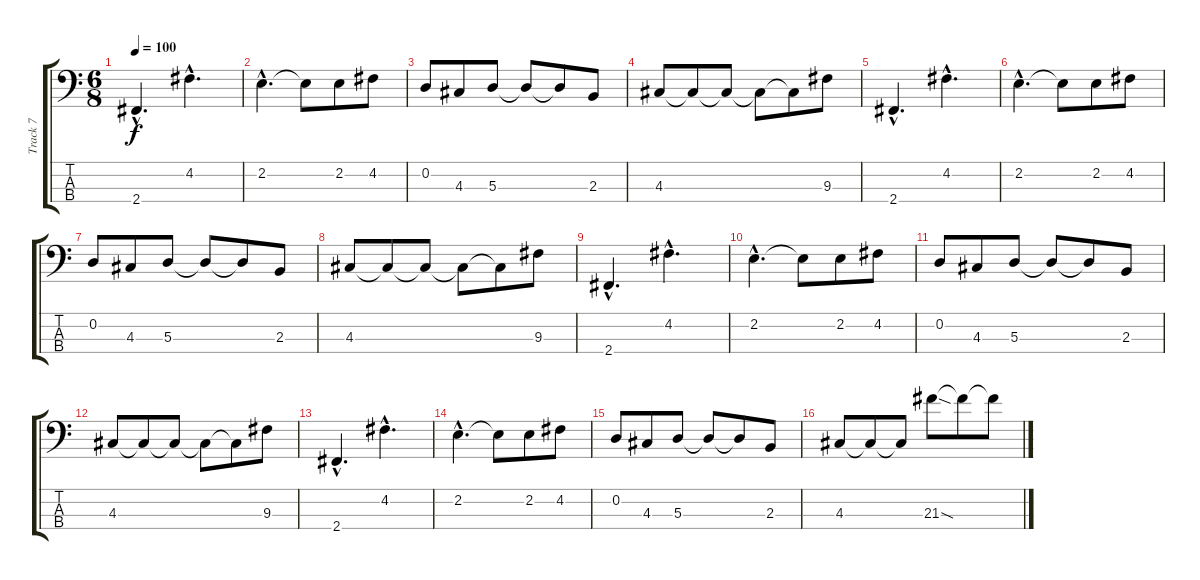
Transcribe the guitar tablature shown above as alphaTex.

\track ("Track 7" "Track 7") {instrument electricbassfinger}
\staff {score tabs}
\tuning (G2 D2 A1 E1) {hide}
\ts (6 8)
\tempo 100
\clef f4
\ks c
2.4{hac}.4{d dy f} 4.2{hac}.4{d} |
2.2{hac}.4{d} 2.2{t}.8 2.2.8 4.2.8 |
0.2.8 4.3.8 5.3.8 5.3{t}.8 5.3{t}.8 2.3.8 |
4.3.8 4.3{t}.8 4.3{t}.8 4.3{t}.8 4.3{t}.8 9.3.8 |
2.4{hac}.4{d} 4.2{hac}.4{d} |
2.2{hac}.4{d} 2.2{t}.8 2.2.8 4.2.8 |
0.2.8 4.3.8 5.3.8 5.3{t}.8 5.3{t}.8 2.3.8 |
4.3.8 4.3{t}.8 4.3{t}.8 4.3{t}.8 4.3{t}.8 9.3.8 |
2.4{hac}.4{d} 4.2{hac}.4{d} |
2.2{hac}.4{d} 2.2{t}.8 2.2.8 4.2.8 |
0.2.8 4.3.8 5.3.8 5.3{t}.8 5.3{t}.8 2.3.8 |
4.3.8 4.3{t}.8 4.3{t}.8 4.3{t}.8 4.3{t}.8 9.3.8 |
2.4{hac}.4{d} 4.2{hac}.4{d} |
2.2{hac}.4{d} 2.2{t}.8 2.2.8 4.2.8 |
0.2.8 4.3.8 5.3.8 5.3{t}.8 5.3{t}.8 2.3.8 |
4.3.8 4.3{t}.8 4.3{t}.8 21.3{sod}.8 21.3{t}.8 21.3{t}.8
